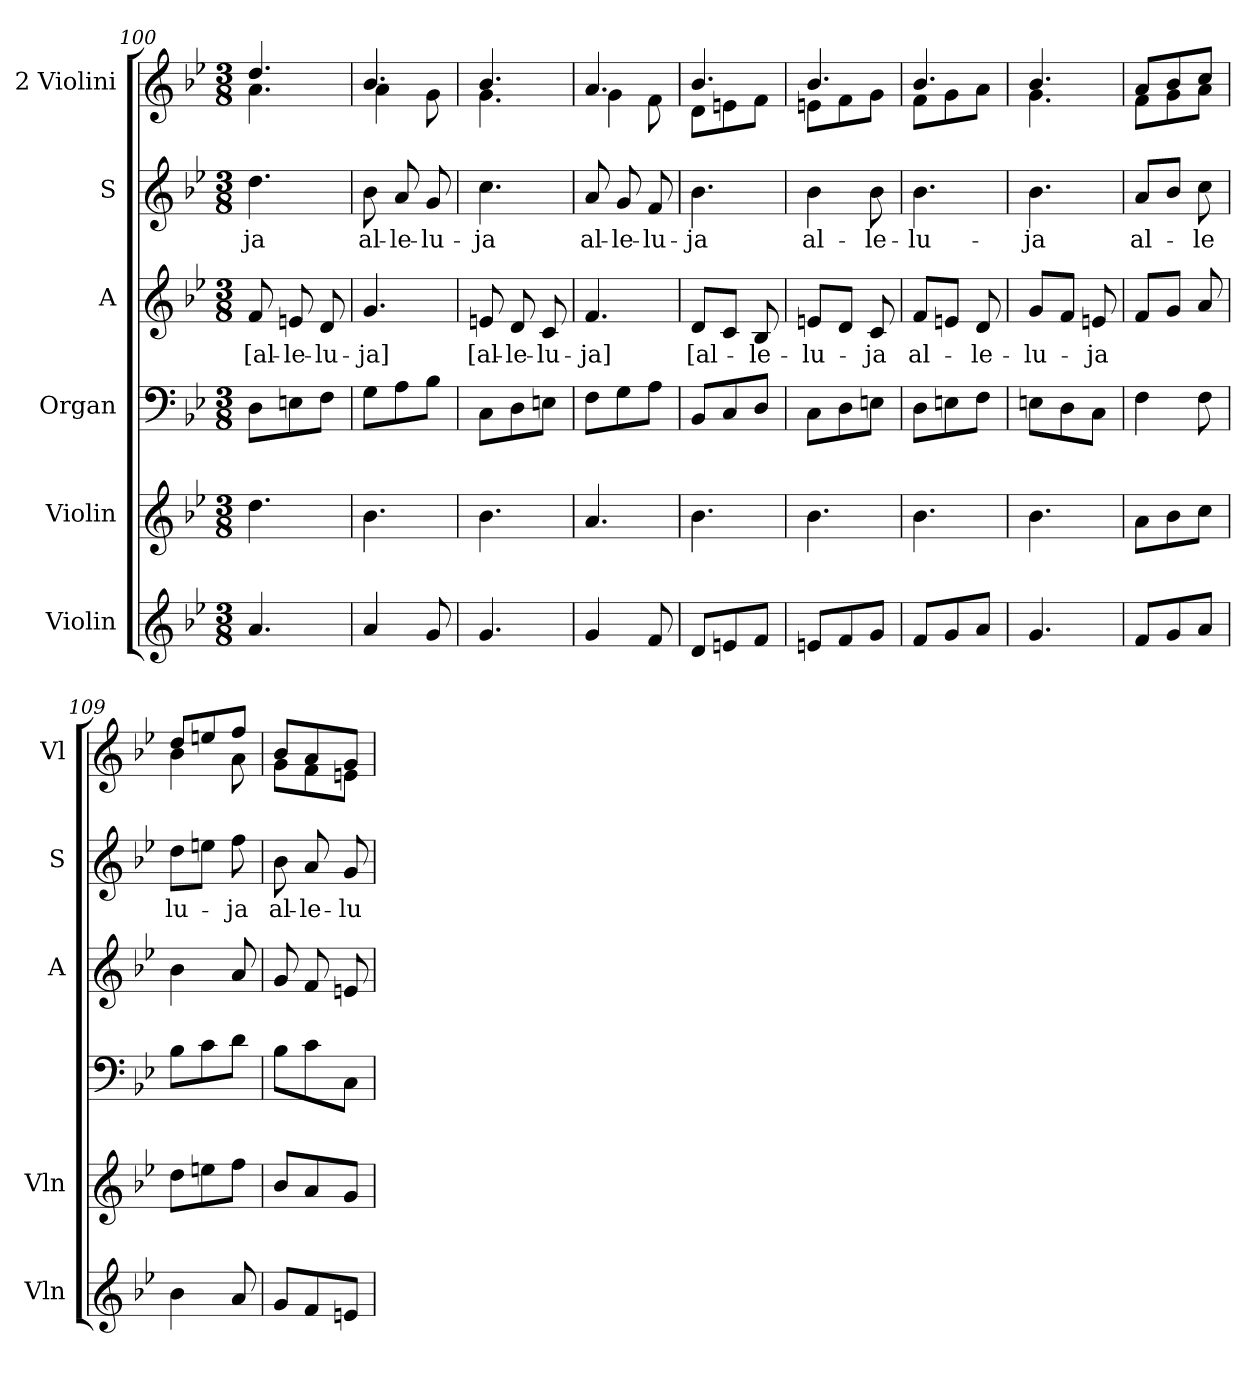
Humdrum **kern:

**kern	**kern	**kern	**kern	**text	**kern	**text	**kern
*part6	*part5	*part4	*part3	*part3	*part2	*part2	*part1
*staff6	*staff5	*staff4	*staff3	*staff3	*staff2	*staff2	*staff1
*I"Violin	*I"Violin	*I"Organ	*I"A	*	*I"S	*	*I"2 Violini
*I'Vln	*I'Vln	*	*I'A	*	*I'S	*	*I'Vl
*clefG2	*clefG2	*clefF4	*clefG2	*	*clefG2	*	*clefG2
*k[b-e-]	*k[b-e-]	*k[b-e-]	*k[b-e-]	*	*k[b-e-]	*	*k[b-e-]
*M3/8	*M3/8	*M3/8	*M3/8	*	*M3/8	*	*M3/8
=100	=100	=100	=100	=100	=100	=100	=100
!	!	!	!	!LO:LY:b	!	!LO:LY:b	!
*	*	*	*	*	*	*	*^
4.a/	4.dd\	8D\L	8f/	[al-	4.dd\	-ja	4.dd/	4.a\
!	!	!	!	!LO:LY:b	!	!	!	!
.	.	8En\	8en/	-le-	.	.	.	.
!	!	!	!	!LO:LY:b	!	!	!	!
.	.	8F\J	8d/	-lu-	.	.	.	.
=101	=101	=101	=101	=101	=101	=101	=101	=101
!	!	!	!	!LO:LY:b	!	!LO:LY:b	!	!
4a/	4.b-\	8G\L	4.g/	-ja]	8b-\	al-	4.b-/	4a\
!	!	!	!	!	!	!LO:LY:b	!	!
.	.	8A\	.	.	8a/	-le-	.	.
!	!	!	!	!	!	!LO:LY:b	!	!
8g/	.	8B-\J	.	.	8g/	-lu-	.	8g\
!!LO:PB:g=z	!!
=102	=102	=102	=102	=102	=102	=102	=102	=102
!	!	!	!	!LO:LY:b	!	!LO:LY:b	!	!
4.g/	4.b-\	8C\L	8en/	[al-	4.cc\	-ja	4.b-/	4.g\
!	!	!	!	!LO:LY:b	!	!	!	!
.	.	8D\	8d/	-le-	.	.	.	.
!	!	!	!	!LO:LY:b	!	!	!	!
.	.	8En\J	8c/	-lu-	.	.	.	.
=103	=103	=103	=103	=103	=103	=103	=103	=103
!	!	!	!	!LO:LY:b	!	!LO:LY:b	!	!
4g/	4.a/	8F\L	4.f/	-ja]	8a/	al-	4.a/	4g\
!	!	!	!	!	!	!LO:LY:b	!	!
.	.	8G\	.	.	8g/	-le-	.	.
!	!	!	!	!	!	!LO:LY:b	!	!
8f/	.	8A\J	.	.	8f/	-lu-	.	8f\
=104	=104	=104	=104	=104	=104	=104	=104	=104
!	!	!	!	!LO:LY:b	!	!LO:LY:b	!	!
8d/L	4.b-\	8BB-/L	8d/L	[al-	4.b-\	-ja	4.b-/	8d\L
8en/	.	8C/	8c/J	.	.	.	.	8en\
!	!	!	!	!LO:LY:b	!	!	!	!
8f/J	.	8D/J	8B-/	-le-	.	.	.	8f\J
=105	=105	=105	=105	=105	=105	=105	=105	=105
!	!	!	!	!LO:LY:b	!	!LO:LY:b	!	!
8en/L	4.b-\	8C\L	8en/L	-lu-	4b-\	al-	4.b-/	8en\L
8f/	.	8D\	8d/J	.	.	.	.	8f\
!	!	!	!	!LO:LY:b	!	!LO:LY:b	!	!
8g/J	.	8En\J	8c/	-ja	8b-\	-le-	.	8g\J
=106	=106	=106	=106	=106	=106	=106	=106	=106
!	!	!	!	!LO:LY:b	!	!LO:LY:b	!	!
8f/L	4.b-\	8D\L	8f/L	al-	4.b-\	-lu-	4.b-/	8f\L
8g/	.	8En\	8en/J	.	.	.	.	8g\
!	!	!	!	!LO:LY:b	!	!	!	!
8a/J	.	8F\J	8d/	-le-	.	.	.	8a\J
=107	=107	=107	=107	=107	=107	=107	=107	=107
!	!	!	!	!LO:LY:b	!	!LO:LY:b	!	!
4.g/	4.b-\	8En\L	8g/L	-lu-	4.b-\	-ja	4.b-/	4.g\
.	.	8D\	8f/J	.	.	.	.	.
!	!	!	!	!LO:LY:b	!	!	!	!
.	.	8C\J	8en/	-ja	.	.	.	.
=108	=108	=108	=108	=108	=108	=108	=108	=108
!	!	!	!	!	!	!LO:LY:b	!	!
8f/L	8a\L	4F\	8f/L	.	8a/L	al-	8a/L	8f\L
8g/	8b-\	.	8g/J	.	8b-/J	.	8b-/	8g\
!	!	!	!	!	!	!LO:LY:b	!	!
8a/J	8cc\J	8F\	8a/	.	8cc\	-le	8cc/J	8a\J
=109	=109	=109	=109	=109	=109	=109	=109	=109
!	!	!	!	!	!	!LO:LY:b	!	!
4b-\	8dd\L	8B-\L	4b-\	.	8dd\L	lu-	8dd/L	4b-\
.	8een\	8c\	.	.	8een\J	.	8een/	.
!	!	!	!	!	!	!LO:LY:b	!	!
8a/	8ff\J	8d\J	8a/	.	8ff\	-ja	8ff/J	8a\
=110	=110	=110	=110	=110	=110	=110	=110	=110
!	!	!	!	!	!	!LO:LY:b	!	!
8g/L	8b-/L	8B-\L	8g/	.	8b-\	al-	8b-/L	8g\L
!	!	!	!	!	!	!LO:LY:b	!	!
8f/	8a/	8c\	8f/	.	8a/	-le-	8a/	8f\
!	!	!	!	!	!	!LO:LY:b	!	!
8en/J	8g/J	8C\J	8en/	.	8g/	-lu-	8g/J	8en\J
*	*	*	*	*	*	*	*v	*v
=	=	=	=	=	=	=	=
*-	*-	*-	*-	*-	*-	*-	*-
